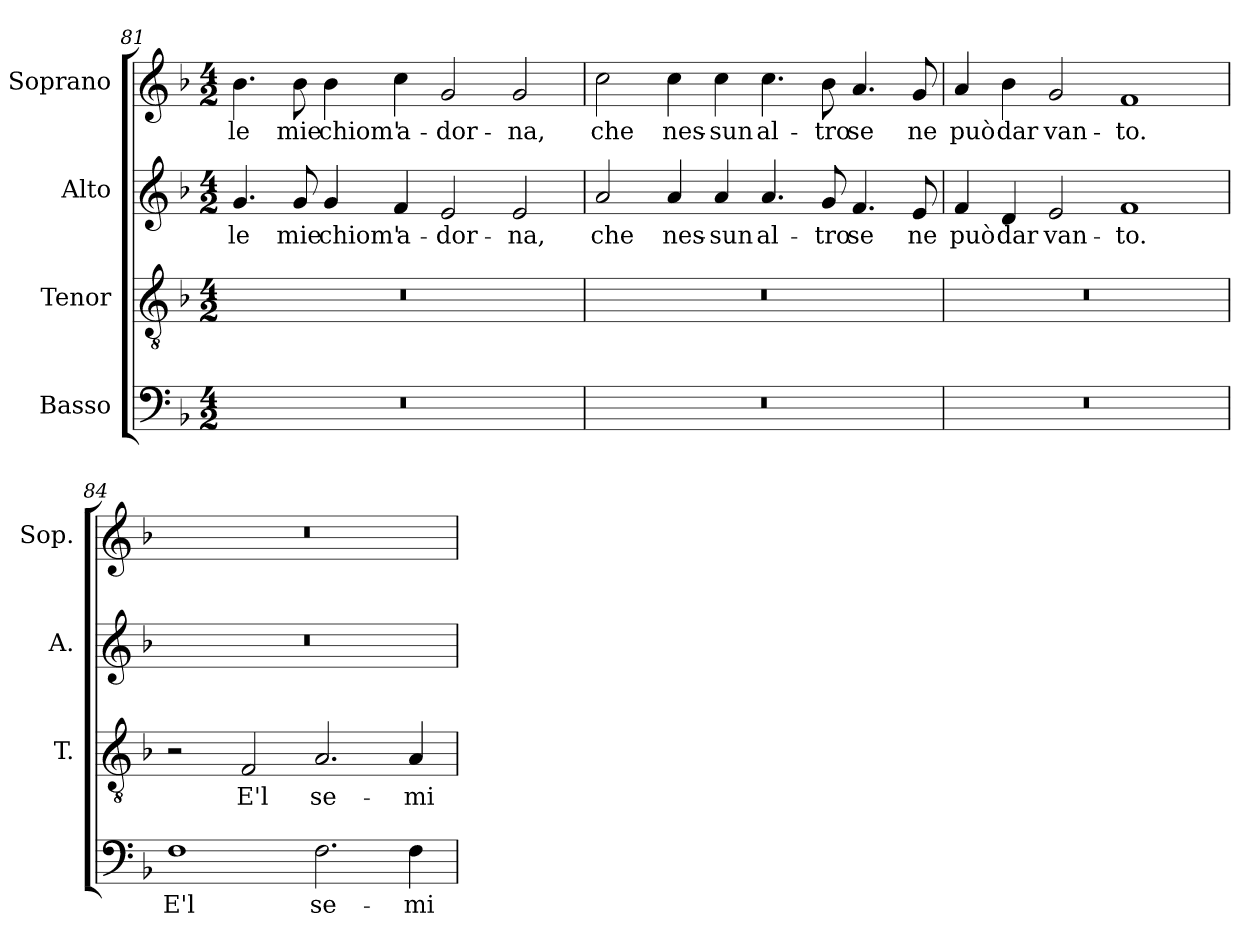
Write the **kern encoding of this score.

**kern	**text	**kern	**text	**kern	**text	**kern	**text
*part4	*part4	*part3	*part3	*part2	*part2	*part1	*part1
*staff4	*staff4	*staff3	*staff3	*staff2	*staff2	*staff1	*staff1
*I"Basso	*	*I"Tenor	*	*I"Alto	*	*I"Soprano	*
*	*	*I'T.	*	*I'A.	*	*I'Sop.	*
*clefF4	*	*clefGv2	*	*clefG2	*	*clefG2	*
*	*	*ITrd7c12	*	*	*	*	*
*k[b-]	*	*k[b-]	*	*k[b-]	*	*k[b-]	*
*F:	*	*F:	*	*F:	*	*F:	*
*M4/2	*	*M4/2	*	*M4/2	*	*M4/2	*
=81	=81	=81	=81	=81	=81	=81	=81
!LO:N:vis=1	!	!LO:N:vis=1	!	!	!	!	!
!	!	!	!	!	!LO:LY:b:color=#000000	!	!
!	!	!	!	!	!	!	!LO:LY:b:color=#000000
0r	.	0r	.	4.gi/	le	4.b-i\	le
!	!	!	!	!	!LO:LY:b:color=#000000	!	!
!	!	!	!	!	!	!	!LO:LY:b:color=#000000
.	.	.	.	8gi/	mie	8b-i\	mie
!	!	!	!	!	!LO:LY:b:color=#000000	!	!
!	!	!	!	!	!	!	!LO:LY:b:color=#000000
.	.	.	.	4gi/	chiom'	4b-i\	chiom'
!	!	!	!	!	!LO:LY:b:color=#000000	!	!
!	!	!	!	!	!	!	!LO:LY:b:color=#000000
.	.	.	.	4fi/	a-	4cci\	a-
!	!	!	!	!	!LO:LY:b:color=#000000	!	!
!	!	!	!	!	!	!	!LO:LY:b:color=#000000
.	.	.	.	2ei/	-dor-	2gi/	-dor-
!	!	!	!	!	!LO:LY:b:color=#000000	!	!
!	!	!	!	!	!	!	!LO:LY:b:color=#000000
.	.	.	.	2ei/	-na,	2gi/	-na,
=82	=82	=82	=82	=82	=82	=82	=82
!LO:N:vis=1	!	!LO:N:vis=1	!	!	!	!	!
!	!	!	!	!	!LO:LY:b:color=#000000	!	!
!	!	!	!	!	!	!	!LO:LY:b:color=#000000
0r	.	0r	.	2ai/	che	2cci\	che
!	!	!	!	!	!LO:LY:b:color=#000000	!	!
!	!	!	!	!	!	!	!LO:LY:b:color=#000000
.	.	.	.	4ai/	nes-	4cci\	nes-
!	!	!	!	!	!LO:LY:b:color=#000000	!	!
!	!	!	!	!	!	!	!LO:LY:b:color=#000000
.	.	.	.	4ai/	-sun	4cci\	-sun
!	!	!	!	!	!LO:LY:b:color=#000000	!	!
!	!	!	!	!	!	!	!LO:LY:b:color=#000000
.	.	.	.	4.ai/	al-	4.cci\	al-
!	!	!	!	!	!LO:LY:b:color=#000000	!	!
!	!	!	!	!	!	!	!LO:LY:b:color=#000000
.	.	.	.	8gi/	-tro	8b-i\	-tro
!	!	!	!	!	!LO:LY:b:color=#000000	!	!
!	!	!	!	!	!	!	!LO:LY:b:color=#000000
.	.	.	.	4.fi/	se	4.ai/	se
!	!	!	!	!	!LO:LY:b:color=#000000	!	!
!	!	!	!	!	!	!	!LO:LY:b:color=#000000
.	.	.	.	8ei/	ne	8gi/	ne
!!LO:LB:g=z
=83	=83	=83	=83	=83	=83	=83	=83
!LO:N:vis=1	!	!LO:N:vis=1	!	!	!	!	!
!	!	!	!	!	!LO:LY:b:color=#000000	!	!
!	!	!	!	!	!	!	!LO:LY:b:color=#000000
0r	.	0r	.	4fi/	può	4ai/	può
!	!	!	!	!	!LO:LY:b:color=#000000	!	!
!	!	!	!	!	!	!	!LO:LY:b:color=#000000
.	.	.	.	4di/	dar	4b-i\	dar
!	!	!	!	!	!LO:LY:b:color=#000000	!	!
!	!	!	!	!	!	!	!LO:LY:b:color=#000000
.	.	.	.	2ei/	van-	2gi/	van-
!	!	!	!	!	!LO:LY:b:color=#000000	!	!
!	!	!	!	!	!	!	!LO:LY:b:color=#000000
.	.	.	.	1fi	-to.	1fi	-to.
=84	=84	=84	=84	=84	=84	=84	=84
!	!LO:LY:b:color=#000000	!	!	!LO:N:vis=1	!	!LO:N:vis=1	!
1Fi	E'l	2r	.	0r	.	0r	.
!	!	!	!LO:LY:b:color=#000000	!	!	!	!
.	.	2FFi/	E'l	.	.	.	.
!	!LO:LY:b:color=#000000	!	!	!	!	!	!
!	!	!	!LO:LY:b:color=#000000	!	!	!	!
2.Fi\	se-	2.AAi/	se-	.	.	.	.
!	!LO:LY:b:color=#000000	!	!	!	!	!	!
!	!	!	!LO:LY:b:color=#000000	!	!	!	!
4Fi\	-mi-	4AAi/	-mi-	.	.	.	.
=	=	=	=	=	=	=	=
*-	*-	*-	*-	*-	*-	*-	*-
